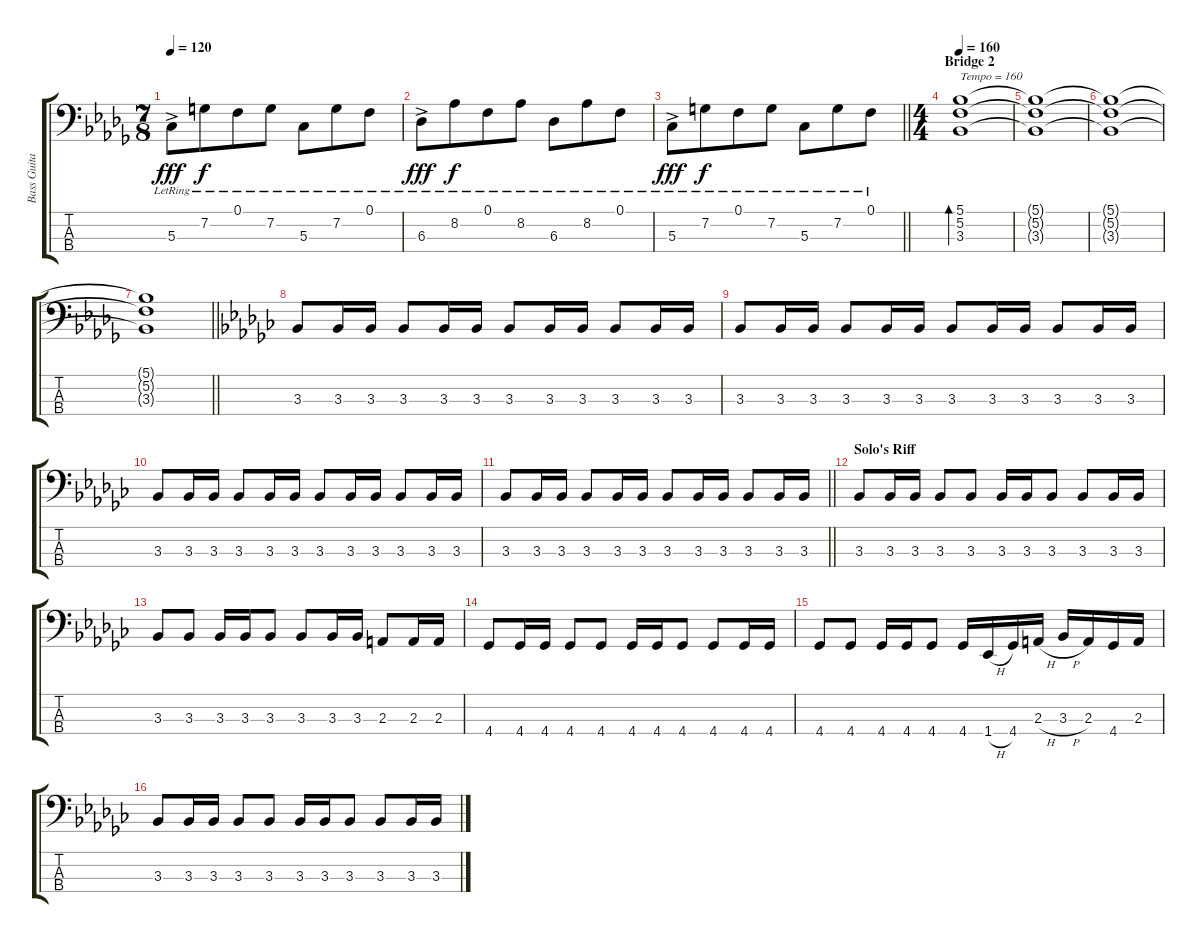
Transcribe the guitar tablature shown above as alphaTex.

\track ("Bass Guitar" "Bass Guita") {instrument electricbassfinger}
\staff {score tabs}
\tuning (F2 C2 G1 D1) {hide}
\ts (7 8)
\tempo 120
\clef f4
\ks bbminor
5.3{ac lr}.8{dy fff} 7.2{lr}.8{dy f} 0.1{lr}.8 7.2{lr}.8 5.3{lr}.8 7.2{lr}.8 0.1{lr}.8 |
6.3{ac lr}.8{dy fff} 8.2{lr}.8{dy f} 0.1{lr}.8 8.2{lr}.8 6.3{lr}.8 8.2{lr}.8 0.1{lr}.8 |
\barLineRight lightlight
5.3{ac lr}.8{dy fff} 7.2{lr}.8{dy f} 0.1{lr}.8 7.2{lr}.8 5.3{lr}.8 7.2{lr}.8 0.1{lr}.8 |
\ts (4 4)
\section ("" "Bridge 2")
\tempo 160
(5.1 5.2 3.3).1{bd 120 txt "Tempo = 160"} |
(5.1{t} 5.2{t} 3.3{t}).1 |
(5.1{t} 5.2{t} 3.3{t}).1 |
\barLineRight lightlight
(5.1{t} 5.2{t} 3.3{t}).1 |
\ks ebminor
3.3.8 3.3.16 3.3.16 3.3.8 3.3.16 3.3.16 3.3.8 3.3.16 3.3.16 3.3.8 3.3.16 3.3.16 |
3.3.8 3.3.16 3.3.16 3.3.8 3.3.16 3.3.16 3.3.8 3.3.16 3.3.16 3.3.8 3.3.16 3.3.16 |
3.3.8 3.3.16 3.3.16 3.3.8 3.3.16 3.3.16 3.3.8 3.3.16 3.3.16 3.3.8 3.3.16 3.3.16 |
\barLineRight lightlight
3.3.8 3.3.16 3.3.16 3.3.8 3.3.16 3.3.16 3.3.8 3.3.16 3.3.16 3.3.8 3.3.16 3.3.16 |
\section ("" "Solo's Riff")
3.3.8 3.3.16 3.3.16 3.3.8 3.3.8 3.3.16 3.3.16 3.3.8 3.3.8 3.3.16 3.3.16 |
3.3.8 3.3.8 3.3.16 3.3.16 3.3.8 3.3.8 3.3.16 3.3.16 2.3.8 2.3.16 2.3.16 |
4.4.8 4.4.16 4.4.16 4.4.8 4.4.8 4.4.16 4.4.16 4.4.8 4.4.8 4.4.16 4.4.16 |
4.4.8 4.4.8 4.4.16 4.4.16 4.4.8 4.4.16 1.4{h}.16 4.4.16 2.3{h}.16 3.3{h}.16 2.3.16 4.4.16 2.3.16 |
3.3.8 3.3.16 3.3.16 3.3.8 3.3.8 3.3.16 3.3.16 3.3.8 3.3.8 3.3.16 3.3.16
